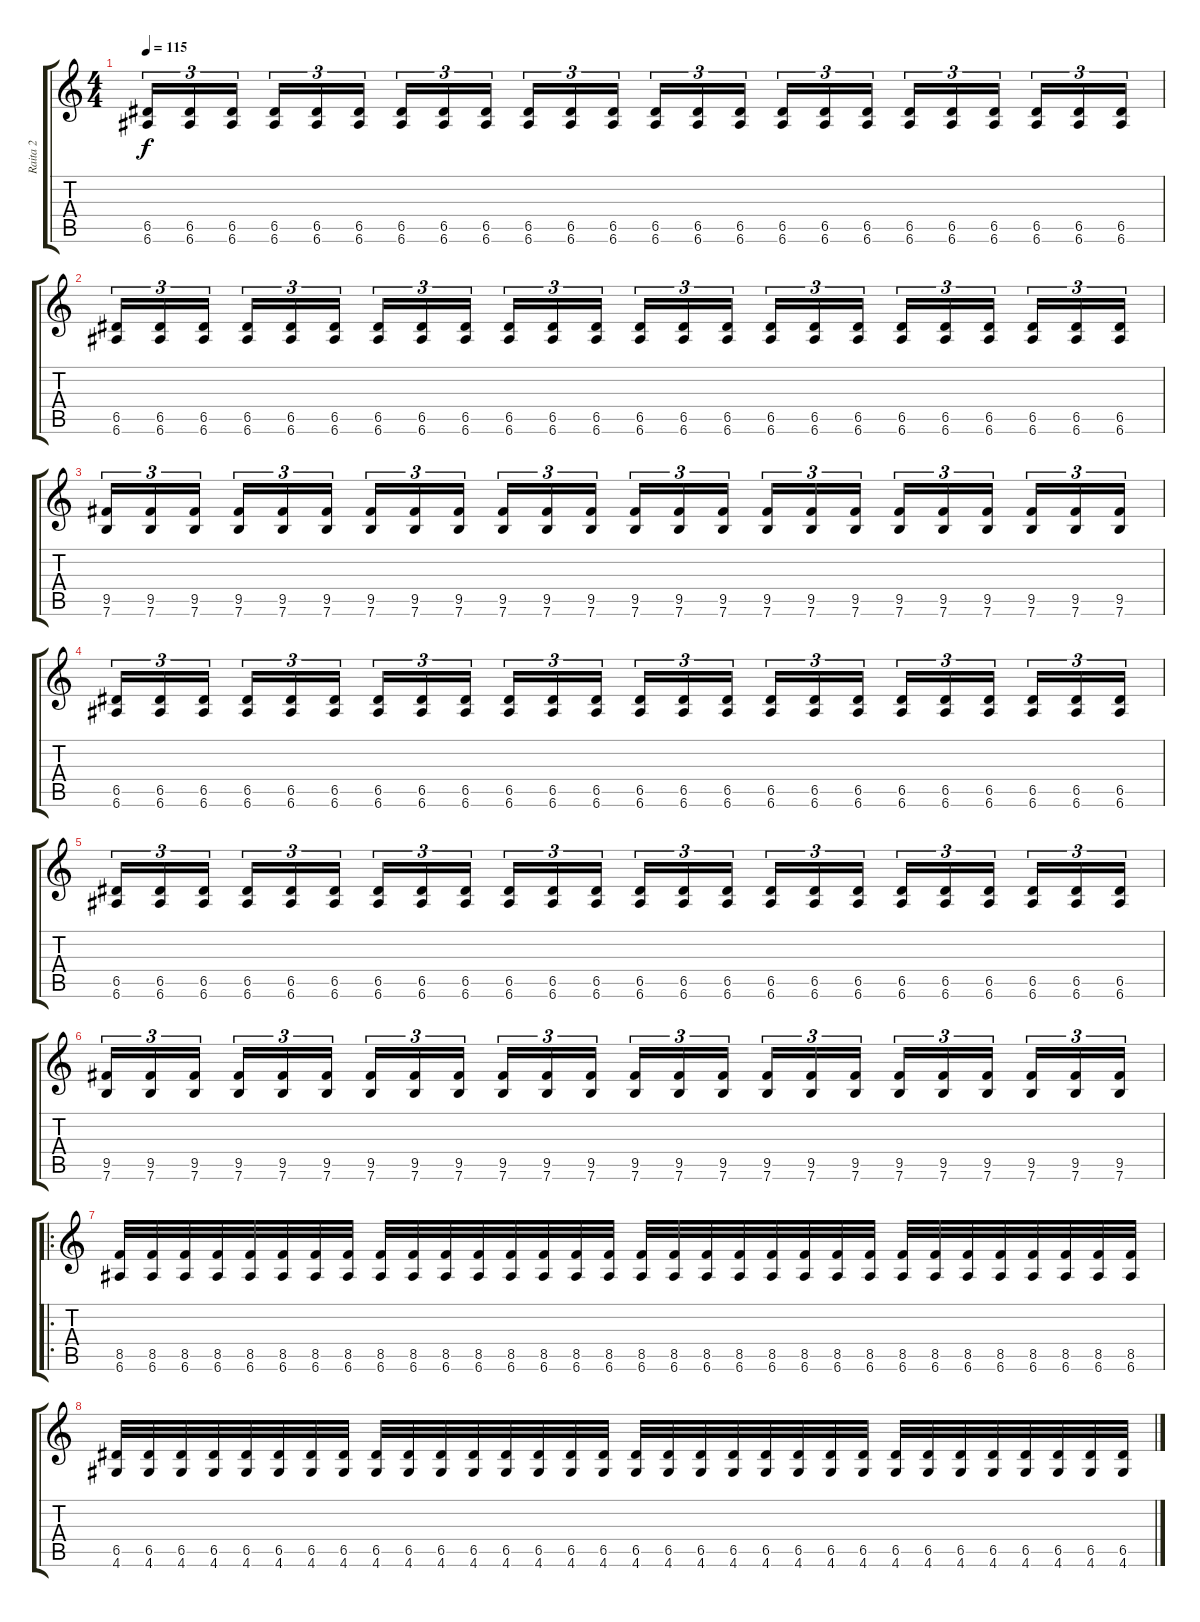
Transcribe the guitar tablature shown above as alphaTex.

\track ("Raita 2" "Raita 2") {instrument overdrivenguitar}
\staff {score tabs}
\tuning (E4 B3 G3 D3 A2 E2) {hide}
\ts (4 4)
\tempo 115
\clef g2
\ks c
(6.5 6.6).16{tu (3 2) dy f} (6.5 6.6).16{tu (3 2)} (6.5 6.6).16{tu (3 2)} (6.5 6.6).16{tu (3 2)} (6.5 6.6).16{tu (3 2)} (6.5 6.6).16{tu (3 2)} (6.5 6.6).16{tu (3 2)} (6.5 6.6).16{tu (3 2)} (6.5 6.6).16{tu (3 2)} (6.5 6.6).16{tu (3 2)} (6.5 6.6).16{tu (3 2)} (6.5 6.6).16{tu (3 2)} (6.5 6.6).16{tu (3 2)} (6.5 6.6).16{tu (3 2)} (6.5 6.6).16{tu (3 2)} (6.5 6.6).16{tu (3 2)} (6.5 6.6).16{tu (3 2)} (6.5 6.6).16{tu (3 2)} (6.5 6.6).16{tu (3 2)} (6.5 6.6).16{tu (3 2)} (6.5 6.6).16{tu (3 2)} (6.5 6.6).16{tu (3 2)} (6.5 6.6).16{tu (3 2)} (6.5 6.6).16{tu (3 2)} |
(6.5 6.6).16{tu (3 2)} (6.5 6.6).16{tu (3 2)} (6.5 6.6).16{tu (3 2)} (6.5 6.6).16{tu (3 2)} (6.5 6.6).16{tu (3 2)} (6.5 6.6).16{tu (3 2)} (6.5 6.6).16{tu (3 2)} (6.5 6.6).16{tu (3 2)} (6.5 6.6).16{tu (3 2)} (6.5 6.6).16{tu (3 2)} (6.5 6.6).16{tu (3 2)} (6.5 6.6).16{tu (3 2)} (6.5 6.6).16{tu (3 2)} (6.5 6.6).16{tu (3 2)} (6.5 6.6).16{tu (3 2)} (6.5 6.6).16{tu (3 2)} (6.5 6.6).16{tu (3 2)} (6.5 6.6).16{tu (3 2)} (6.5 6.6).16{tu (3 2)} (6.5 6.6).16{tu (3 2)} (6.5 6.6).16{tu (3 2)} (6.5 6.6).16{tu (3 2)} (6.5 6.6).16{tu (3 2)} (6.5 6.6).16{tu (3 2)} |
(9.5 7.6).16{tu (3 2)} (9.5 7.6).16{tu (3 2)} (9.5 7.6).16{tu (3 2)} (9.5 7.6).16{tu (3 2)} (9.5 7.6).16{tu (3 2)} (9.5 7.6).16{tu (3 2)} (9.5 7.6).16{tu (3 2)} (9.5 7.6).16{tu (3 2)} (9.5 7.6).16{tu (3 2)} (9.5 7.6).16{tu (3 2)} (9.5 7.6).16{tu (3 2)} (9.5 7.6).16{tu (3 2)} (9.5 7.6).16{tu (3 2)} (9.5 7.6).16{tu (3 2)} (9.5 7.6).16{tu (3 2)} (9.5 7.6).16{tu (3 2)} (9.5 7.6).16{tu (3 2)} (9.5 7.6).16{tu (3 2)} (9.5 7.6).16{tu (3 2)} (9.5 7.6).16{tu (3 2)} (9.5 7.6).16{tu (3 2)} (9.5 7.6).16{tu (3 2)} (9.5 7.6).16{tu (3 2)} (9.5 7.6).16{tu (3 2)} |
(6.5 6.6).16{tu (3 2)} (6.5 6.6).16{tu (3 2)} (6.5 6.6).16{tu (3 2)} (6.5 6.6).16{tu (3 2)} (6.5 6.6).16{tu (3 2)} (6.5 6.6).16{tu (3 2)} (6.5 6.6).16{tu (3 2)} (6.5 6.6).16{tu (3 2)} (6.5 6.6).16{tu (3 2)} (6.5 6.6).16{tu (3 2)} (6.5 6.6).16{tu (3 2)} (6.5 6.6).16{tu (3 2)} (6.5 6.6).16{tu (3 2)} (6.5 6.6).16{tu (3 2)} (6.5 6.6).16{tu (3 2)} (6.5 6.6).16{tu (3 2)} (6.5 6.6).16{tu (3 2)} (6.5 6.6).16{tu (3 2)} (6.5 6.6).16{tu (3 2)} (6.5 6.6).16{tu (3 2)} (6.5 6.6).16{tu (3 2)} (6.5 6.6).16{tu (3 2)} (6.5 6.6).16{tu (3 2)} (6.5 6.6).16{tu (3 2)} |
(6.5 6.6).16{tu (3 2)} (6.5 6.6).16{tu (3 2)} (6.5 6.6).16{tu (3 2)} (6.5 6.6).16{tu (3 2)} (6.5 6.6).16{tu (3 2)} (6.5 6.6).16{tu (3 2)} (6.5 6.6).16{tu (3 2)} (6.5 6.6).16{tu (3 2)} (6.5 6.6).16{tu (3 2)} (6.5 6.6).16{tu (3 2)} (6.5 6.6).16{tu (3 2)} (6.5 6.6).16{tu (3 2)} (6.5 6.6).16{tu (3 2)} (6.5 6.6).16{tu (3 2)} (6.5 6.6).16{tu (3 2)} (6.5 6.6).16{tu (3 2)} (6.5 6.6).16{tu (3 2)} (6.5 6.6).16{tu (3 2)} (6.5 6.6).16{tu (3 2)} (6.5 6.6).16{tu (3 2)} (6.5 6.6).16{tu (3 2)} (6.5 6.6).16{tu (3 2)} (6.5 6.6).16{tu (3 2)} (6.5 6.6).16{tu (3 2)} |
(9.5 7.6).16{tu (3 2)} (9.5 7.6).16{tu (3 2)} (9.5 7.6).16{tu (3 2)} (9.5 7.6).16{tu (3 2)} (9.5 7.6).16{tu (3 2)} (9.5 7.6).16{tu (3 2)} (9.5 7.6).16{tu (3 2)} (9.5 7.6).16{tu (3 2)} (9.5 7.6).16{tu (3 2)} (9.5 7.6).16{tu (3 2)} (9.5 7.6).16{tu (3 2)} (9.5 7.6).16{tu (3 2)} (9.5 7.6).16{tu (3 2)} (9.5 7.6).16{tu (3 2)} (9.5 7.6).16{tu (3 2)} (9.5 7.6).16{tu (3 2)} (9.5 7.6).16{tu (3 2)} (9.5 7.6).16{tu (3 2)} (9.5 7.6).16{tu (3 2)} (9.5 7.6).16{tu (3 2)} (9.5 7.6).16{tu (3 2)} (9.5 7.6).16{tu (3 2)} (9.5 7.6).16{tu (3 2)} (9.5 7.6).16{tu (3 2)} |
\ro
(8.5 6.6).32 (8.5 6.6).32 (8.5 6.6).32 (8.5 6.6).32 (8.5 6.6).32 (8.5 6.6).32 (8.5 6.6).32 (8.5 6.6).32 (8.5 6.6).32 (8.5 6.6).32 (8.5 6.6).32 (8.5 6.6).32 (8.5 6.6).32 (8.5 6.6).32 (8.5 6.6).32 (8.5 6.6).32 (8.5 6.6).32 (8.5 6.6).32 (8.5 6.6).32 (8.5 6.6).32 (8.5 6.6).32 (8.5 6.6).32 (8.5 6.6).32 (8.5 6.6).32 (8.5 6.6).32 (8.5 6.6).32 (8.5 6.6).32 (8.5 6.6).32 (8.5 6.6).32 (8.5 6.6).32 (8.5 6.6).32 (8.5 6.6).32 |
(6.5 4.6).32 (6.5 4.6).32 (6.5 4.6).32 (6.5 4.6).32 (6.5 4.6).32 (6.5 4.6).32 (6.5 4.6).32 (6.5 4.6).32 (6.5 4.6).32 (6.5 4.6).32 (6.5 4.6).32 (6.5 4.6).32 (6.5 4.6).32 (6.5 4.6).32 (6.5 4.6).32 (6.5 4.6).32 (6.5 4.6).32 (6.5 4.6).32 (6.5 4.6).32 (6.5 4.6).32 (6.5 4.6).32 (6.5 4.6).32 (6.5 4.6).32 (6.5 4.6).32 (6.5 4.6).32 (6.5 4.6).32 (6.5 4.6).32 (6.5 4.6).32 (6.5 4.6).32 (6.5 4.6).32 (6.5 4.6).32 (6.5 4.6).32
